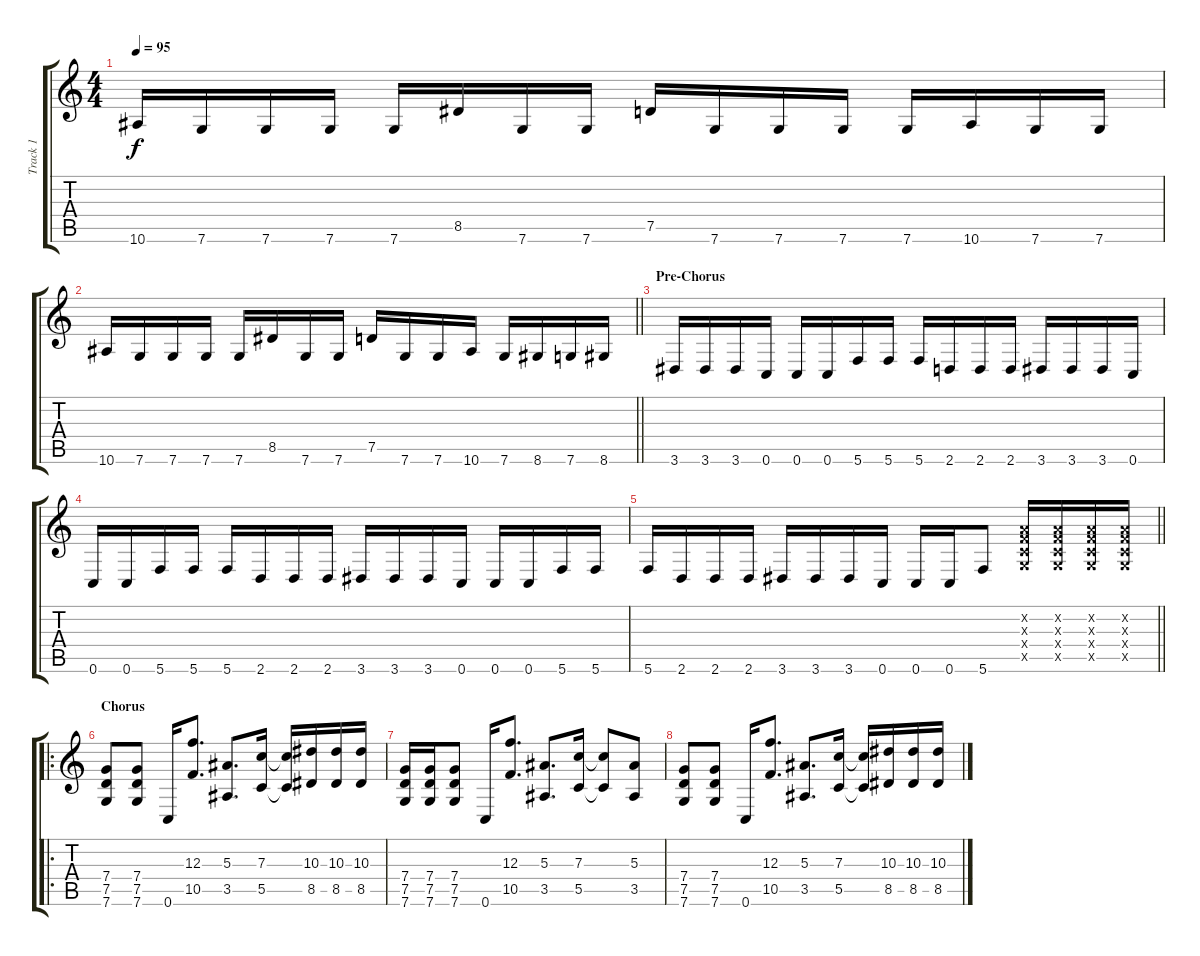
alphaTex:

\track ("Track 1" "Track 1") {instrument distortionguitar}
\staff {score tabs}
\tuning (D4 A3 F3 C3 G2 C2) {hide}
\ts (4 4)
\tempo 95
\clef g2
\ks c
10.6.16{dy f volume 8 instrument distortionguitar} 7.6.16 7.6.16 7.6.16 7.6.16 8.5.16 7.6.16 7.6.16 7.5.16 7.6.16 7.6.16 7.6.16 7.6.16 10.6.16 7.6.16 7.6.16 |
\barLineRight lightlight
10.6.16 7.6.16 7.6.16 7.6.16 7.6.16 8.5.16 7.6.16 7.6.16 7.5.16 7.6.16 7.6.16 10.6.16 7.6.16 8.6.16 7.6.16 8.6.16 |
\section ("" "Pre-Chorus")
3.6.16 3.6.16 3.6.16 0.6.16 0.6.16 0.6.16 5.6.16 5.6.16 5.6.16 2.6.16 2.6.16 2.6.16 3.6.16 3.6.16 3.6.16 0.6.16 |
0.6.16 0.6.16 5.6.16 5.6.16 5.6.16 2.6.16 2.6.16 2.6.16 3.6.16 3.6.16 3.6.16 0.6.16 0.6.16 0.6.16 5.6.16 5.6.16 |
\barLineRight lightlight
5.6.16 2.6.16 2.6.16 2.6.16 3.6.16 3.6.16 3.6.16 0.6.16 0.6.16 0.6.16 5.6.8 (0.2{x} 0.3{x} 0.4{x} 0.5{x}).16 (0.2{x} 0.3{x} 0.4{x} 0.5{x}).16 (0.2{x} 0.3{x} 0.4{x} 0.5{x}).16 (0.2{x} 0.3{x} 0.4{x} 0.5{x}).16 |
\ro
\section ("" "Chorus")
(7.4 7.5 7.6).8 (7.4 7.5 7.6).8 0.6.16 (12.3 10.5).8{d} (5.3 3.5).8{d} (7.3 5.5).16 (7.3{t} 5.5{t}).16 (10.3 8.5).16 (10.3 8.5).16 (10.3 8.5).16 |
(7.4 7.5 7.6).16 (7.4 7.5 7.6).16 (7.4 7.5 7.6).8 0.6.16 (12.3 10.5).8{d} (5.3 3.5).8{d} (7.3 5.5).16 (7.3{t} 5.5{t}).8 (5.3 3.5).8 |
(7.4 7.5 7.6).8 (7.4 7.5 7.6).8 0.6.16 (12.3 10.5).8{d} (5.3 3.5).8{d} (7.3 5.5).16 (7.3{t} 5.5{t}).16 (10.3 8.5).16 (10.3 8.5).16 (10.3 8.5).16
